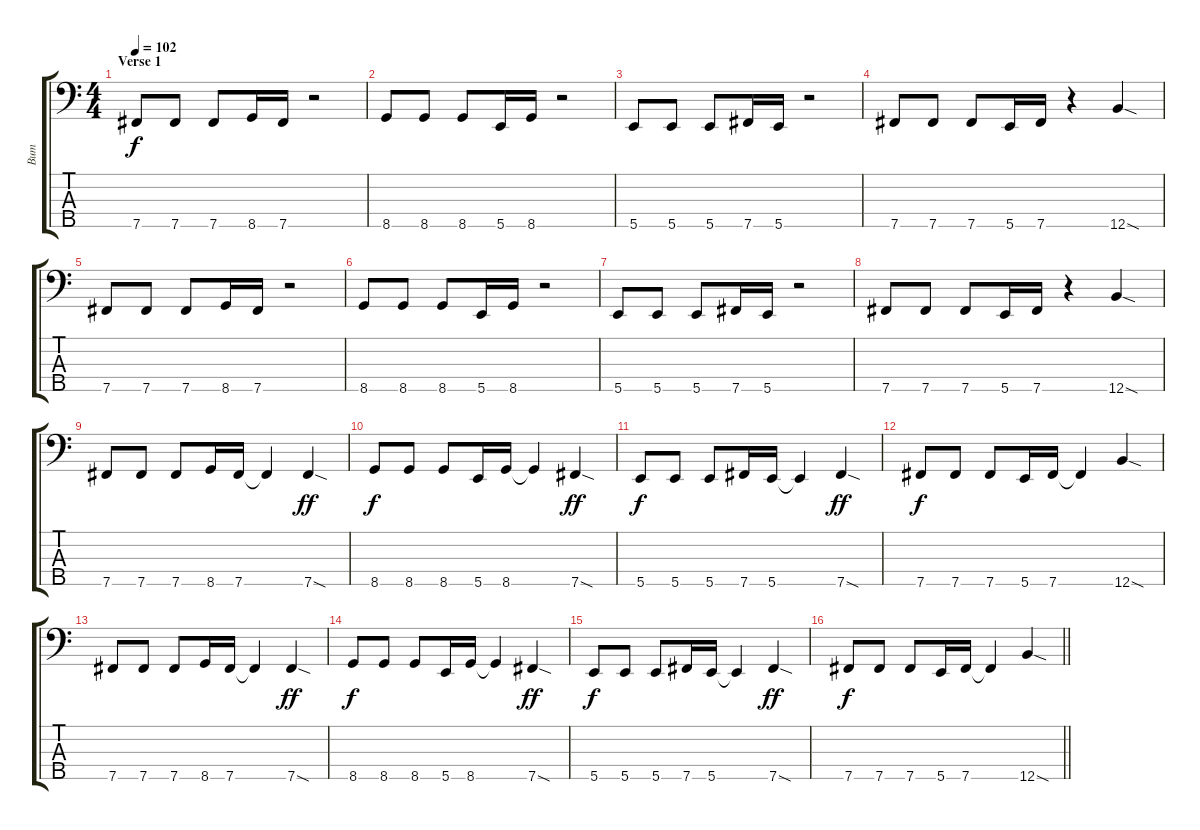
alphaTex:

\track ("Вит" "Вит") {instrument electricbassfinger}
\staff {score tabs}
\tuning (G2 D2 A1 E1 B0) {hide}
\ts (4 4)
\section ("" "Verse 1")
\tempo 102
\clef f4
\ks c
7.5.8{dy f} 7.5.8 7.5.8 8.5.16 7.5.16 r.2 |
8.5.8 8.5.8 8.5.8 5.5.16 8.5.16 r.2 |
5.5.8 5.5.8 5.5.8 7.5.16 5.5.16 r.2 |
7.5.8 7.5.8 7.5.8 5.5.16 7.5.16 r.4 12.5{sod}.4 |
7.5.8 7.5.8 7.5.8 8.5.16 7.5.16 r.2 |
8.5.8 8.5.8 8.5.8 5.5.16 8.5.16 r.2 |
5.5.8 5.5.8 5.5.8 7.5.16 5.5.16 r.2 |
7.5.8 7.5.8 7.5.8 5.5.16 7.5.16 r.4 12.5{sod}.4 |
7.5.8 7.5.8 7.5.8 8.5.16 7.5.16 7.5{t}.4 7.5{sod}.4{dy ff} |
8.5.8{dy f} 8.5.8 8.5.8 5.5.16 8.5.16 8.5{t}.4 7.5{sod}.4{dy ff} |
5.5.8{dy f} 5.5.8 5.5.8 7.5.16 5.5.16 5.5{t}.4 7.5{sod}.4{dy ff} |
7.5.8{dy f} 7.5.8 7.5.8 5.5.16 7.5.16 7.5{t}.4 12.5{sod}.4 |
7.5.8 7.5.8 7.5.8 8.5.16 7.5.16 7.5{t}.4 7.5{sod}.4{dy ff} |
8.5.8{dy f} 8.5.8 8.5.8 5.5.16 8.5.16 8.5{t}.4 7.5{sod}.4{dy ff} |
5.5.8{dy f} 5.5.8 5.5.8 7.5.16 5.5.16 5.5{t}.4 7.5{sod}.4{dy ff} |
\barLineRight lightlight
7.5.8{dy f} 7.5.8 7.5.8 5.5.16 7.5.16 7.5{t}.4 12.5{sod}.4
